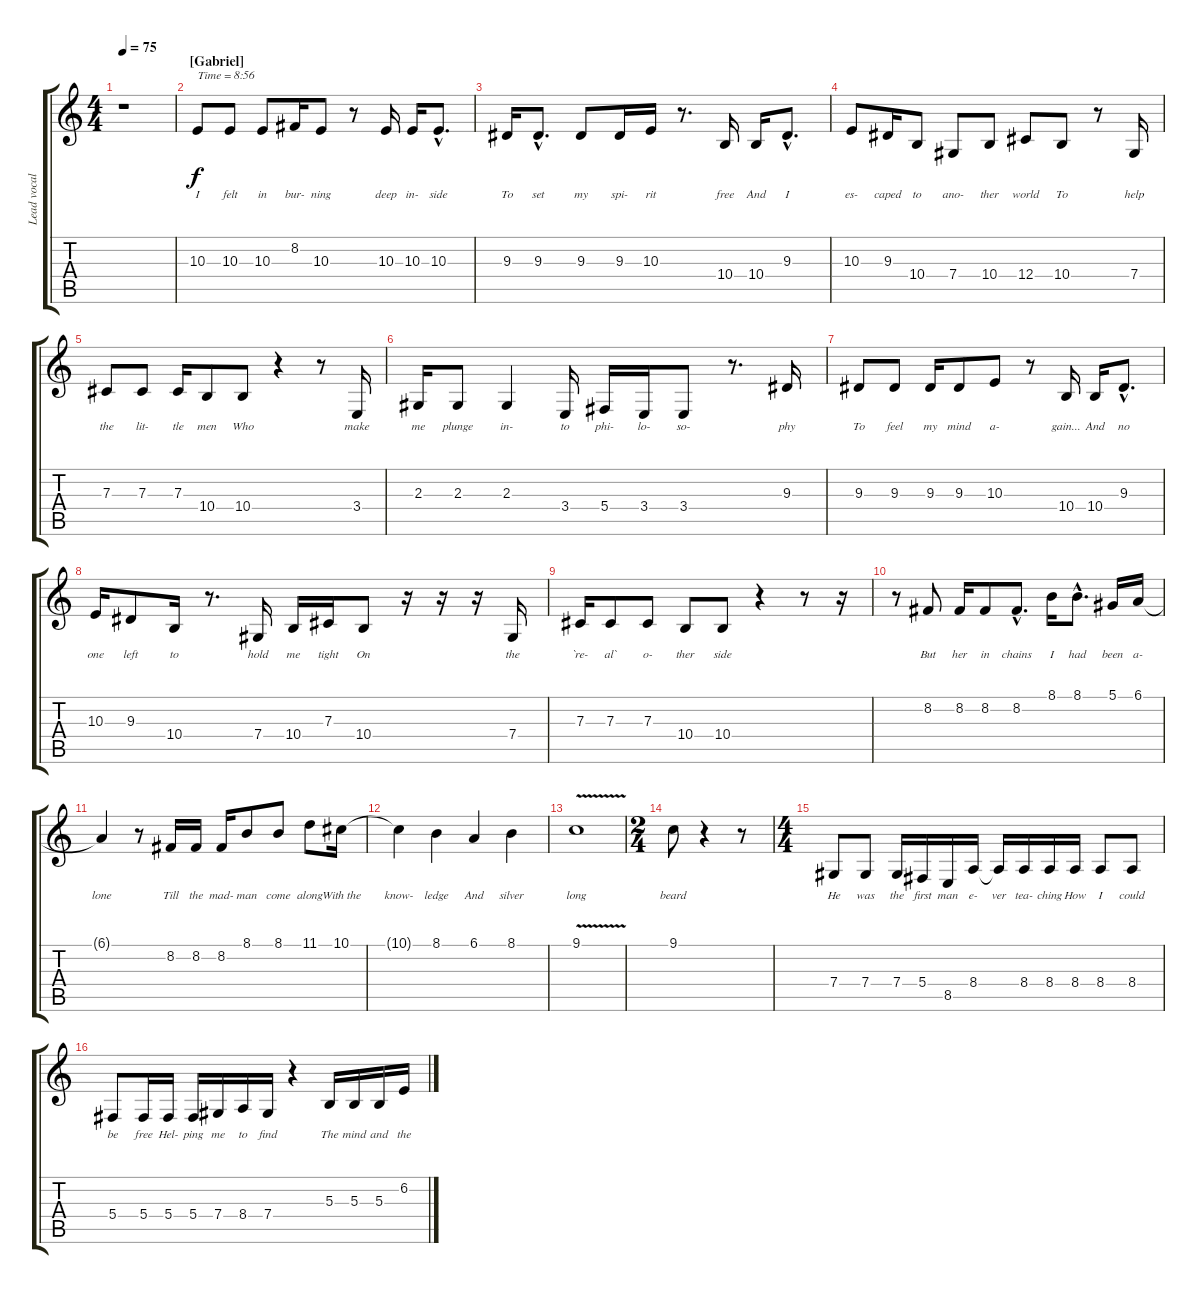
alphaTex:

\track ("Lead vocals" "Lead vocal") {instrument trumpet}
\staff {score tabs}
\tuning (Eb4 Bb3 Gb3 Db3 Ab2 Eb2) {hide}
\ts (4 4)
\tempo 75
\clef g2
\ks c
r.1{dy f} |
\section ("" "[Gabriel]")
10.3.8{txt "Time = 8:56" lyrics (0 "I") lyrics (1 "") lyrics (2 "") lyrics (3 "") lyrics (4 "")} 10.3.8{lyrics (0 "felt") lyrics (1 "") lyrics (2 "") lyrics (3 "") lyrics (4 "")} 10.3.8{lyrics (0 "in") lyrics (1 "") lyrics (2 "") lyrics (3 "") lyrics (4 "")} 8.2.16{lyrics (0 "bur-") lyrics (1 "") lyrics (2 "") lyrics (3 "") lyrics (4 "")} 10.3.8{lyrics (0 "ning") lyrics (1 "") lyrics (2 "") lyrics (3 "") lyrics (4 "")} r.8 10.3.16{lyrics (0 "deep") lyrics (1 "") lyrics (2 "") lyrics (3 "") lyrics (4 "")} 10.3.16{lyrics (0 "in-") lyrics (1 "") lyrics (2 "") lyrics (3 "") lyrics (4 "")} 10.3{hac}.8{d lyrics (0 "side") lyrics (1 "") lyrics (2 "") lyrics (3 "") lyrics (4 "")} |
9.3.16{lyrics (0 "To") lyrics (1 "") lyrics (2 "") lyrics (3 "") lyrics (4 "")} 9.3{hac}.8{d lyrics (0 "set") lyrics (1 "") lyrics (2 "") lyrics (3 "") lyrics (4 "")} 9.3.8{lyrics (0 "my") lyrics (1 "") lyrics (2 "") lyrics (3 "") lyrics (4 "")} 9.3.16{lyrics (0 "spi-") lyrics (1 "") lyrics (2 "") lyrics (3 "") lyrics (4 "")} 10.3.16{lyrics (0 "rit") lyrics (1 "") lyrics (2 "") lyrics (3 "") lyrics (4 "")} r.8{d} 10.4.16{lyrics (0 "free") lyrics (1 "") lyrics (2 "") lyrics (3 "") lyrics (4 "")} 10.4.16{lyrics (0 "And") lyrics (1 "") lyrics (2 "") lyrics (3 "") lyrics (4 "")} 9.3{hac}.8{d lyrics (0 "I") lyrics (1 "") lyrics (2 "") lyrics (3 "") lyrics (4 "")} |
10.3.8{lyrics (0 "es-") lyrics (1 "") lyrics (2 "") lyrics (3 "") lyrics (4 "")} 9.3.16{lyrics (0 "caped") lyrics (1 "") lyrics (2 "") lyrics (3 "") lyrics (4 "")} 10.4.8{lyrics (0 "to") lyrics (1 "") lyrics (2 "") lyrics (3 "") lyrics (4 "")} 7.4.8{lyrics (0 "ano-") lyrics (1 "") lyrics (2 "") lyrics (3 "") lyrics (4 "")} 10.4.8{lyrics (0 "ther") lyrics (1 "") lyrics (2 "") lyrics (3 "") lyrics (4 "")} 12.4.8{lyrics (0 "world") lyrics (1 "") lyrics (2 "") lyrics (3 "") lyrics (4 "")} 10.4.8{lyrics (0 "To") lyrics (1 "") lyrics (2 "") lyrics (3 "") lyrics (4 "")} r.8 7.4.16{lyrics (0 "help") lyrics (1 "") lyrics (2 "") lyrics (3 "") lyrics (4 "")} |
7.3.8{lyrics (0 "the") lyrics (1 "") lyrics (2 "") lyrics (3 "") lyrics (4 "")} 7.3.8{lyrics (0 "lit-") lyrics (1 "") lyrics (2 "") lyrics (3 "") lyrics (4 "")} 7.3.16{lyrics (0 "tle") lyrics (1 "") lyrics (2 "") lyrics (3 "") lyrics (4 "")} 10.4.8{lyrics (0 "men") lyrics (1 "") lyrics (2 "") lyrics (3 "") lyrics (4 "")} 10.4.8{lyrics (0 "Who") lyrics (1 "") lyrics (2 "") lyrics (3 "") lyrics (4 "")} r.4 r.8 3.4.16{lyrics (0 "make") lyrics (1 "") lyrics (2 "") lyrics (3 "") lyrics (4 "")} |
2.3.16{lyrics (0 "me") lyrics (1 "") lyrics (2 "") lyrics (3 "") lyrics (4 "")} 2.3.8{lyrics (0 "plunge") lyrics (1 "") lyrics (2 "") lyrics (3 "") lyrics (4 "")} 2.3.4{lyrics (0 "in-") lyrics (1 "") lyrics (2 "") lyrics (3 "") lyrics (4 "")} 3.4.16{lyrics (0 "to") lyrics (1 "") lyrics (2 "") lyrics (3 "") lyrics (4 "")} 5.4.16{lyrics (0 "phi-") lyrics (1 "") lyrics (2 "") lyrics (3 "") lyrics (4 "")} 3.4.16{lyrics (0 "lo-") lyrics (1 "") lyrics (2 "") lyrics (3 "") lyrics (4 "")} 3.4.8{lyrics (0 "so-") lyrics (1 "") lyrics (2 "") lyrics (3 "") lyrics (4 "")} r.8{d} 9.3.16{lyrics (0 "phy") lyrics (1 "") lyrics (2 "") lyrics (3 "") lyrics (4 "")} |
9.3.8{lyrics (0 "To") lyrics (1 "") lyrics (2 "") lyrics (3 "") lyrics (4 "")} 9.3.8{lyrics (0 "feel") lyrics (1 "") lyrics (2 "") lyrics (3 "") lyrics (4 "")} 9.3.16{lyrics (0 "my") lyrics (1 "") lyrics (2 "") lyrics (3 "") lyrics (4 "")} 9.3.8{lyrics (0 "mind") lyrics (1 "") lyrics (2 "") lyrics (3 "") lyrics (4 "")} 10.3.8{lyrics (0 "a-") lyrics (1 "") lyrics (2 "") lyrics (3 "") lyrics (4 "")} r.8 10.4.16{lyrics (0 "gain...") lyrics (1 "") lyrics (2 "") lyrics (3 "") lyrics (4 "")} 10.4.16{lyrics (0 "And") lyrics (1 "") lyrics (2 "") lyrics (3 "") lyrics (4 "")} 9.3{hac}.8{d lyrics (0 "no") lyrics (1 "") lyrics (2 "") lyrics (3 "") lyrics (4 "")} |
10.3.16{lyrics (0 "one") lyrics (1 "") lyrics (2 "") lyrics (3 "") lyrics (4 "")} 9.3.8{lyrics (0 "left") lyrics (1 "") lyrics (2 "") lyrics (3 "") lyrics (4 "")} 10.4.16{lyrics (0 "to") lyrics (1 "") lyrics (2 "") lyrics (3 "") lyrics (4 "")} r.8{d} 7.4.16{lyrics (0 "hold") lyrics (1 "") lyrics (2 "") lyrics (3 "") lyrics (4 "")} 10.4.16{lyrics (0 "me") lyrics (1 "") lyrics (2 "") lyrics (3 "") lyrics (4 "")} 7.3.16{lyrics (0 "tight") lyrics (1 "") lyrics (2 "") lyrics (3 "") lyrics (4 "")} 10.4.8{lyrics (0 "On") lyrics (1 "") lyrics (2 "") lyrics (3 "") lyrics (4 "")} r.16 r.16 r.16 7.4.16{lyrics (0 "the") lyrics (1 "") lyrics (2 "") lyrics (3 "") lyrics (4 "")} |
7.3.16{lyrics (0 "`re-") lyrics (1 "") lyrics (2 "") lyrics (3 "") lyrics (4 "")} 7.3.8{lyrics (0 "al`") lyrics (1 "") lyrics (2 "") lyrics (3 "") lyrics (4 "")} 7.3.8{lyrics (0 "o-") lyrics (1 "") lyrics (2 "") lyrics (3 "") lyrics (4 "")} 10.4.8{lyrics (0 "ther") lyrics (1 "") lyrics (2 "") lyrics (3 "") lyrics (4 "")} 10.4.8{lyrics (0 "side") lyrics (1 "") lyrics (2 "") lyrics (3 "") lyrics (4 "")} r.4 r.8 r.16 |
r.8 8.2.8{lyrics (0 "But") lyrics (1 "") lyrics (2 "") lyrics (3 "") lyrics (4 "")} 8.2.16{lyrics (0 "her") lyrics (1 "") lyrics (2 "") lyrics (3 "") lyrics (4 "")} 8.2.8{lyrics (0 "in") lyrics (1 "") lyrics (2 "") lyrics (3 "") lyrics (4 "")} 8.2{hac}.8{d lyrics (0 "chains") lyrics (1 "") lyrics (2 "") lyrics (3 "") lyrics (4 "")} 8.1.16{lyrics (0 "I") lyrics (1 "") lyrics (2 "") lyrics (3 "") lyrics (4 "")} 8.1{hac}.8{d lyrics (0 "had") lyrics (1 "") lyrics (2 "") lyrics (3 "") lyrics (4 "")} 5.1.16{lyrics (0 "been") lyrics (1 "") lyrics (2 "") lyrics (3 "") lyrics (4 "")} 6.1.16{lyrics (0 "a-") lyrics (1 "") lyrics (2 "") lyrics (3 "") lyrics (4 "")} |
6.1{t}.4{lyrics (0 "lone") lyrics (1 "") lyrics (2 "") lyrics (3 "") lyrics (4 "")} r.8 8.2.16{lyrics (0 "Till") lyrics (1 "") lyrics (2 "") lyrics (3 "") lyrics (4 "")} 8.2.16{lyrics (0 "the") lyrics (1 "") lyrics (2 "") lyrics (3 "") lyrics (4 "")} 8.2.16{lyrics (0 "mad-") lyrics (1 "") lyrics (2 "") lyrics (3 "") lyrics (4 "")} 8.1.8{lyrics (0 "man") lyrics (1 "") lyrics (2 "") lyrics (3 "") lyrics (4 "")} 8.1.8{lyrics (0 "come") lyrics (1 "") lyrics (2 "") lyrics (3 "") lyrics (4 "")} 11.1.8{lyrics (0 "along") lyrics (1 "") lyrics (2 "") lyrics (3 "") lyrics (4 "")} 10.1.16{lyrics (0 "With the") lyrics (1 "") lyrics (2 "") lyrics (3 "") lyrics (4 "")} |
10.1{t}.4{lyrics (0 "know-") lyrics (1 "") lyrics (2 "") lyrics (3 "") lyrics (4 "")} 8.1.4{lyrics (0 "ledge") lyrics (1 "") lyrics (2 "") lyrics (3 "") lyrics (4 "")} 6.1.4{lyrics (0 "And") lyrics (1 "") lyrics (2 "") lyrics (3 "") lyrics (4 "")} 8.1.4{lyrics (0 "silver") lyrics (1 "") lyrics (2 "") lyrics (3 "") lyrics (4 "")} |
9.1{v}.1{lyrics (0 "long") lyrics (1 "") lyrics (2 "") lyrics (3 "") lyrics (4 "")} |
\ts (2 4)
9.1.8{lyrics (0 "beard") lyrics (1 "") lyrics (2 "") lyrics (3 "") lyrics (4 "")} r.4 r.8 |
\ts (4 4)
7.4.8{lyrics (0 "He") lyrics (1 "") lyrics (2 "") lyrics (3 "") lyrics (4 "")} 7.4.8{lyrics (0 "was") lyrics (1 "") lyrics (2 "") lyrics (3 "") lyrics (4 "")} 7.4.16{lyrics (0 "the") lyrics (1 "") lyrics (2 "") lyrics (3 "") lyrics (4 "")} 5.4.16{lyrics (0 "first") lyrics (1 "") lyrics (2 "") lyrics (3 "") lyrics (4 "")} 8.5.16{lyrics (0 "man") lyrics (1 "") lyrics (2 "") lyrics (3 "") lyrics (4 "")} 8.4.16{lyrics (0 "e-") lyrics (1 "") lyrics (2 "") lyrics (3 "") lyrics (4 "")} 8.4{t}.16{lyrics (0 "ver") lyrics (1 "") lyrics (2 "") lyrics (3 "") lyrics (4 "")} 8.4.16{lyrics (0 "tea-") lyrics (1 "") lyrics (2 "") lyrics (3 "") lyrics (4 "")} 8.4.16{lyrics (0 "ching") lyrics (1 "") lyrics (2 "") lyrics (3 "") lyrics (4 "")} 8.4.16{lyrics (0 "How") lyrics (1 "") lyrics (2 "") lyrics (3 "") lyrics (4 "")} 8.4.8{lyrics (0 "I") lyrics (1 "") lyrics (2 "") lyrics (3 "") lyrics (4 "")} 8.4.8{lyrics (0 "could") lyrics (1 "") lyrics (2 "") lyrics (3 "") lyrics (4 "")} |
5.4.8{lyrics (0 "be") lyrics (1 "") lyrics (2 "") lyrics (3 "") lyrics (4 "")} 5.4.16{lyrics (0 "free") lyrics (1 "") lyrics (2 "") lyrics (3 "") lyrics (4 "")} 5.4.16{lyrics (0 "Hel-") lyrics (1 "") lyrics (2 "") lyrics (3 "") lyrics (4 "")} 5.4.16{lyrics (0 "ping") lyrics (1 "") lyrics (2 "") lyrics (3 "") lyrics (4 "")} 7.4.16{lyrics (0 "me") lyrics (1 "") lyrics (2 "") lyrics (3 "") lyrics (4 "")} 8.4.16{lyrics (0 "to") lyrics (1 "") lyrics (2 "") lyrics (3 "") lyrics (4 "")} 7.4.16{lyrics (0 "find") lyrics (1 "") lyrics (2 "") lyrics (3 "") lyrics (4 "")} r.4 5.3.16{lyrics (0 "The") lyrics (1 "") lyrics (2 "") lyrics (3 "") lyrics (4 "")} 5.3.16{lyrics (0 "mind") lyrics (1 "") lyrics (2 "") lyrics (3 "") lyrics (4 "")} 5.3.16{lyrics (0 "and") lyrics (1 "") lyrics (2 "") lyrics (3 "") lyrics (4 "")} 6.2.16{lyrics (0 "the") lyrics (1 "") lyrics (2 "") lyrics (3 "") lyrics (4 "")}
